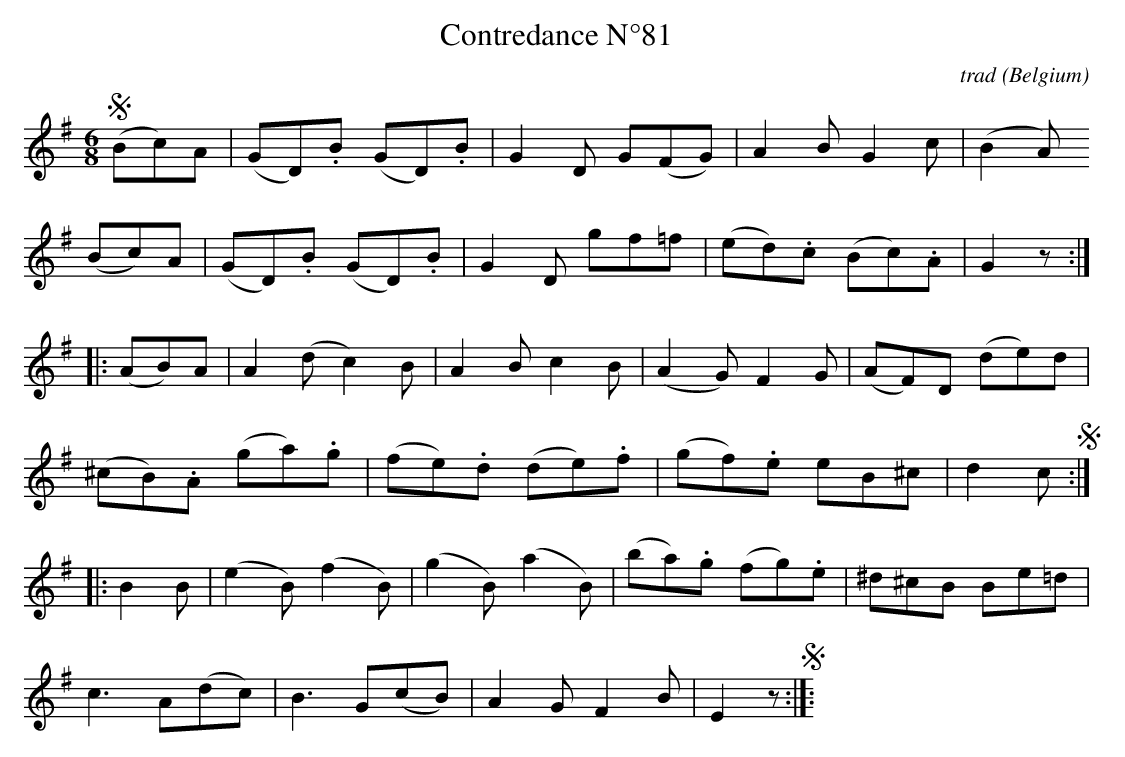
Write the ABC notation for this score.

X:1
T:Contredance N°81
C:trad
O:Belgium
M:6/8
L:1/8
K:Gmaj
!segno!(Bc)A|(GD).B (GD).B|G2D G(FG)|A2B G2c|(B2A)
(Bc)A|(GD).B (GD).B|G2D gf=f|(ed).c (Bc).A|G2z:|
|:(AB)A|A2(d c2)B|A2B c2B|(A2G) F2G|(AF)D (de)d|
(^cB).A (ga).g|(fe).d (de).f|(gf).e eB^c|d2c!segno!:|
|:B2B|(e2B) (f2B)|(g2B) (a2B)|(ba).g (fg).e|^d^cB Be=d|
c3 A(dc)|B3 G(cB)|A2G F2B|E2z !segno!:|]:
